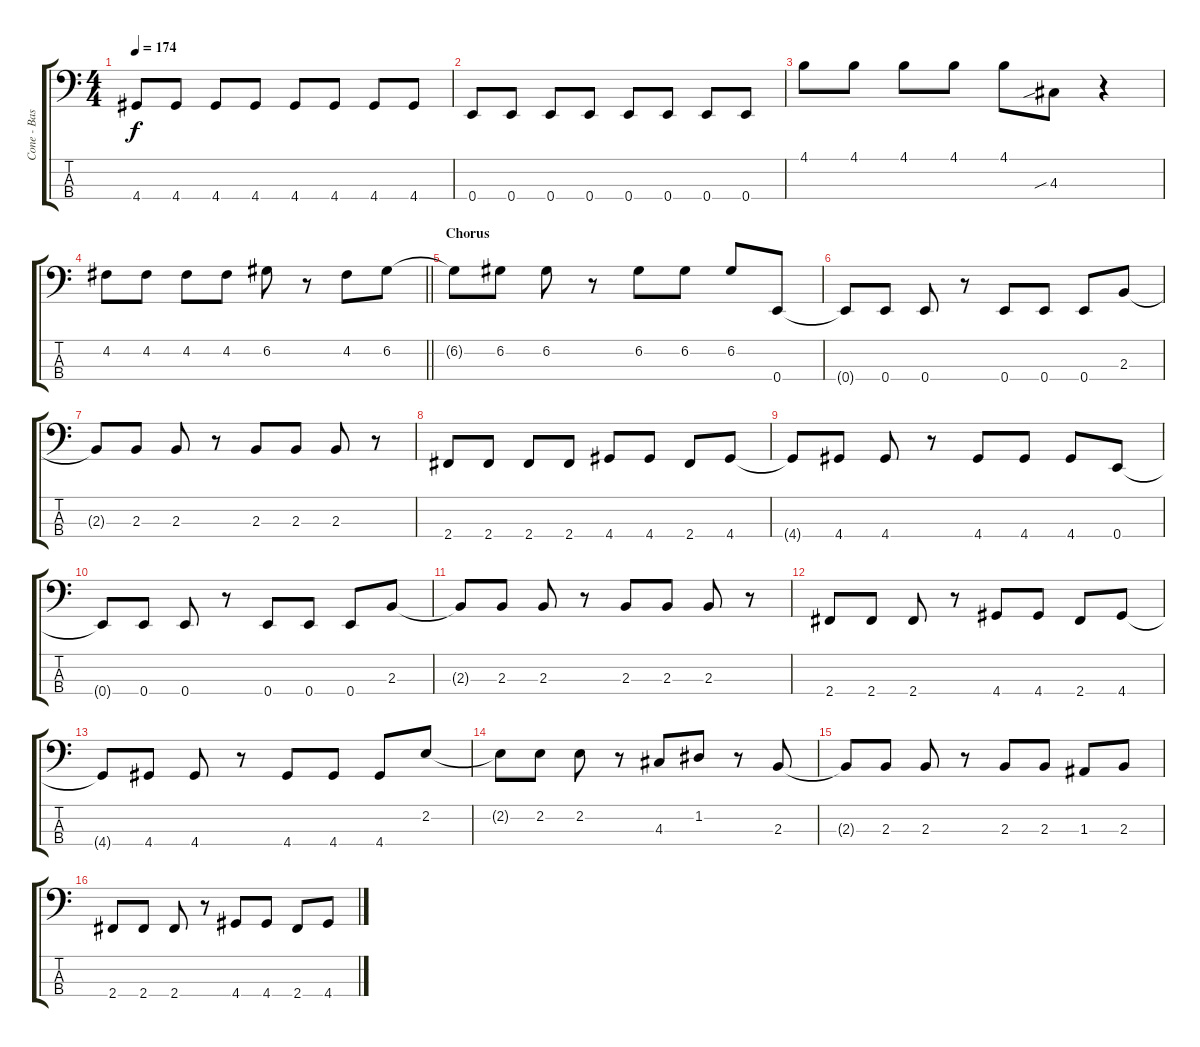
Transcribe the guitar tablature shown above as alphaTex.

\track ("Cone - Bass" "Cone - Bas") {instrument electricbasspick}
\staff {score tabs}
\tuning (G2 D2 A1 E1) {hide}
\ts (4 4)
\tempo 174
\clef f4
\ks c
4.4.8{dy f} 4.4.8 4.4.8 4.4.8 4.4.8 4.4.8 4.4.8 4.4.8 |
0.4.8 0.4.8 0.4.8 0.4.8 0.4.8 0.4.8 0.4.8 0.4.8 |
4.1.8 4.1.8 4.1.8 4.1.8 4.1.8 4.3{sib}.8 r.4 |
\barLineRight lightlight
4.2.8 4.2.8 4.2.8 4.2.8 6.2.8 r.8 4.2.8 6.2.8 |
\section ("" "Chorus")
6.2{t}.8 6.2.8 6.2.8 r.8 6.2.8 6.2.8 6.2.8 0.4.8 |
0.4{t}.8 0.4.8 0.4.8 r.8 0.4.8 0.4.8 0.4.8 2.3.8 |
2.3{t}.8 2.3.8 2.3.8 r.8 2.3.8 2.3.8 2.3.8 r.8 |
2.4.8 2.4.8 2.4.8 2.4.8 4.4.8 4.4.8 2.4.8 4.4.8 |
4.4{t}.8 4.4.8 4.4.8 r.8 4.4.8 4.4.8 4.4.8 0.4.8 |
0.4{t}.8 0.4.8 0.4.8 r.8 0.4.8 0.4.8 0.4.8 2.3.8 |
2.3{t}.8 2.3.8 2.3.8 r.8 2.3.8 2.3.8 2.3.8 r.8 |
2.4.8 2.4.8 2.4.8 r.8 4.4.8 4.4.8 2.4.8 4.4.8 |
4.4{t}.8 4.4.8 4.4.8 r.8 4.4.8 4.4.8 4.4.8 2.2.8 |
2.2{t}.8 2.2.8 2.2.8 r.8 4.3.8 1.2.8 r.8 2.3.8 |
2.3{t}.8 2.3.8 2.3.8 r.8 2.3.8 2.3.8 1.3.8 2.3.8 |
2.4.8 2.4.8 2.4.8 r.8 4.4.8 4.4.8 2.4.8 4.4.8
